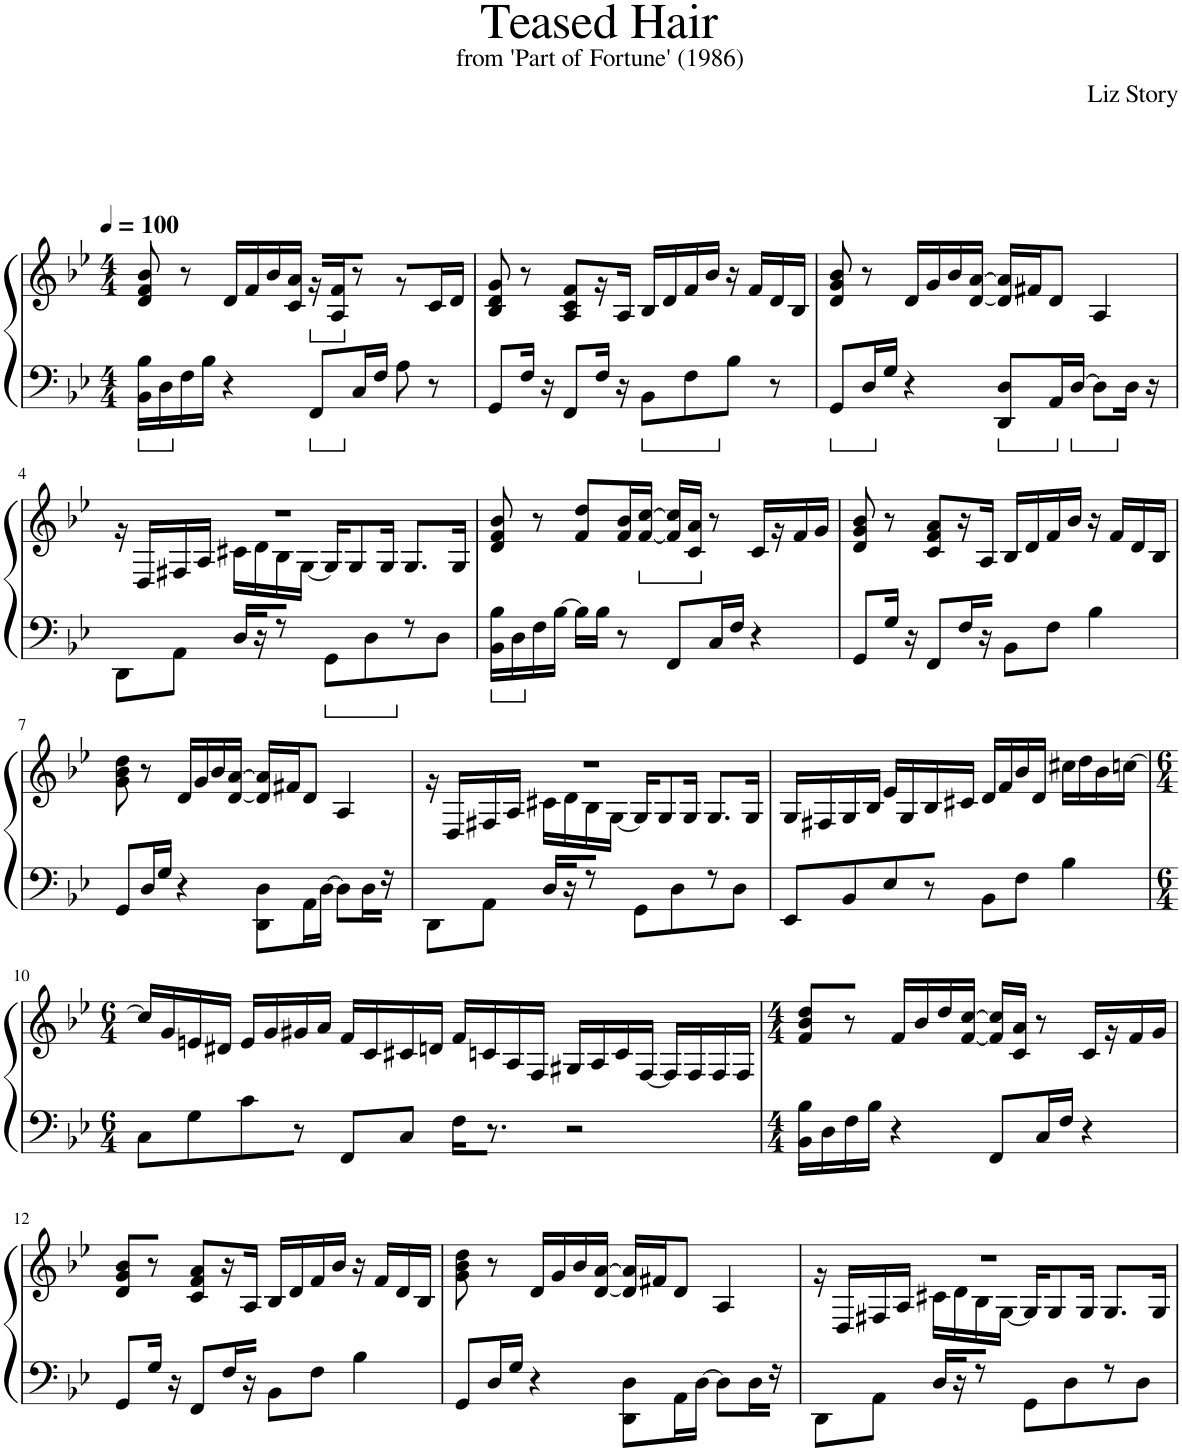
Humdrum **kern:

**kern	**kern
*part1	*part1
*staff2	*staff1
*I"Piano	*
*I'Pno.	*
*clefF4	*clefG2
*k[b-e-]	*k[b-e-]
*M4/4	*M4/4
*MM100	*MM100
=1	=1
16BB-\ 16B-\LL	8d/ 8f/ 8b-/
16D\	.
16F\	8r
16B-\JJ	.
4r	16d/LL
.	16f/
.	16b-/
.	16c/ 16a/JJ
*	*ped
8FF/L	16r
.	16A/ 16f/J
*	*Xped
16C/L	8r
16F/JJ	.
8A\	8r
8r	16c/L
.	16d/JJ
=2	=2
8GG/L	8B-/ 8d/ 8g/
16F/Jk	8r
16r	.
8FF/L	8A/ 8c/ 8f/L
16F/Jk	16r
16r	16A/JJ
8BB-\L	16B-/LL
.	16d/
8F\	16f/
.	16b-/JJ
8B-\J	16r
.	16f/LL
8r	16d/
.	16B-/JJ
=3	=3
8GG/L	8d/ 8g/ 8b-/
16D/L	8r
16G/JJ	.
4r	16d/LL
.	16g/
.	16b-/
.	[16d/ [16a/JJ
8DD/ 8D/L	16d/] 16a/]LL
.	16f#X/J
16AA/L	8d/J
[16D/JJ	.
8D\L]	4A/
16D\Jk	.
16r	.
!!LO:LB:g=z
=4	=4
*^	*^
8DD\L	16r	1r	16ryy
.	2...ryy	.	16D/LL
8AA\J	.	.	16F#X/
.	.	.	16A/JJ
16D/LL	.	.	16c#X\LL
16r	.	.	16d\
8r	.	.	16B-\
.	.	.	[16G\JJ
8GG\L	.	.	16G/KL]
.	.	.	8G/
8D\	.	.	.
.	.	.	16G/Jk
8r	.	.	8.G/L
8D\J	.	.	.
.	.	.	16G/Jk
*v	*v	*	*
*	*v	*v
=5	=5
16BB-\ 16B-\LL	8d/ 8f/ 8b-/
16D\	.
16F\	8r
[16B-\JJ	.
16B-\LL]	8f/ 8dd/L
16B-\JJ	.
8r	16f/ 16b-/L
*	*ped
.	[16f/ [16cc/JJ
8FF/L	16f/] 16cc/]LL
.	16c/ 16a/JJ
*	*Xped
16C/L	8r
16F/JJ	.
4r	16c/LL
.	16r
.	16f/
.	16g/JJ
=6	=6
8GG/L	8d/ 8g/ 8b-/
16G/Jk	8r
16r	.
8FF/L	8c/ 8f/ 8a/L
16F/L	16r
16r	16A/JJ
8BB-\L	16B-/LL
.	16d/
8F\J	16f/
.	16b-/JJ
4B-\	16r
.	16f/LL
.	16d/
.	16B-/JJ
!!LO:LB:g=z
=7	=7
8GG/L	8g\ 8b-\ 8dd\
16D/L	8r
16G/JJ	.
4r	16d/LL
.	16g/
.	16b-/
.	[16d/ [16a/JJ
8DD\ 8D\L	16d/] 16a/]LL
.	16f#X/J
16AA\L	8d/J
[16D\JJ	.
8D\L]	4A/
16D\L	.
16r	.
=8	=8
*^	*^
8DD\L	16r	1r	16ryy
.	2...ryy	.	16D/LL
8AA\J	.	.	16F#X/
.	.	.	16A/JJ
16D/LL	.	.	16c#X\LL
16r	.	.	16d\
8r	.	.	16B-\
.	.	.	[16G\JJ
8GG\L	.	.	16G/KL]
.	.	.	8G/
8D\	.	.	.
.	.	.	16G/Jk
8r	.	.	8.G/L
8D\J	.	.	.
.	.	.	16G/Jk
*v	*v	*	*
*	*v	*v
=9	=9
8EE-/L	16G/LL
.	16F#X/
8BB-/	16G/
.	16B-/JJ
8E-/	16e-/LL
.	16G/
8r	16B-/
.	16c#X/JJ
8BB-\L	16d/LL
.	16f/
8F\J	16b-/
.	16d/JJ
4B-\	16cc#X\LL
.	16dd\
.	16b-\
.	[16ccn\JJ
!!LO:LB:g=z
=10	=10
*M6/4	*M6/4
8C\L	16cc/LL]
.	16g/
8G\	16en/
.	16d#X/JJ
8c\	16e/LL
.	16g/
8r	16g#X/
.	16a/JJ
8FF/L	16f/LL
.	16c/
8C/J	16c#X/
.	16dn/JJ
16F\KL	16f/LL
8.r	16cn/
.	16A/
.	16F/JJ
2r	16G#X/LL
.	16A/
.	16c/
.	[16F/JJ
.	16F/LL]
.	16F/
.	16F/
.	16F/JJ
=11	=11
*M4/4	*M4/4
16BB-\ 16B-\LL	8f/ 8b-/ 8dd/L
16D\	.
16F\	8r
16B-\JJ	.
4r	16f/LL
.	16b-/
.	16dd/
.	[16f/ [16cc/JJ
8FF/L	16f/] 16cc/]LL
.	16c/ 16a/JJ
16C/L	8r
16F/JJ	.
4r	16c/LL
.	16r
.	16f/
.	16g/JJ
!!LO:LB:g=z
=12	=12
8GG/L	8d/ 8g/ 8b-/L
16G/Jk	8r
16r	.
8FF/L	8c/ 8f/ 8a/L
16F/L	16r
16r	16A/JJ
8BB-\L	16B-/LL
.	16d/
8F\J	16f/
.	16b-/JJ
4B-\	16r
.	16f/LL
.	16d/
.	16B-/JJ
=13	=13
8GG/L	8g\ 8b-\ 8dd\
16D/L	8r
16G/JJ	.
4r	16d/LL
.	16g/
.	16b-/
.	[16d/ [16a/JJ
8DD\ 8D\L	16d/] 16a/]LL
.	16f#X/J
16AA\L	8d/J
[16D\JJ	.
8D\L]	4A/
16D\L	.
16r	.
=14	=14
*^	*^
8DD\L	16r	1r	16ryy
.	2...ryy	.	16D/LL
8AA\J	.	.	16F#X/
.	.	.	16A/JJ
16D/LL	.	.	16c#X\LL
16r	.	.	16d\
8r	.	.	16B-\
.	.	.	[16G\JJ
8GG\L	.	.	16G/KL]
.	.	.	8G/
8D\	.	.	.
.	.	.	16G/Jk
8r	.	.	8.G/L
8D\J	.	.	.
.	.	.	16G/Jk
*v	*v	*	*
*	*v	*v
=	=
*-	*-
